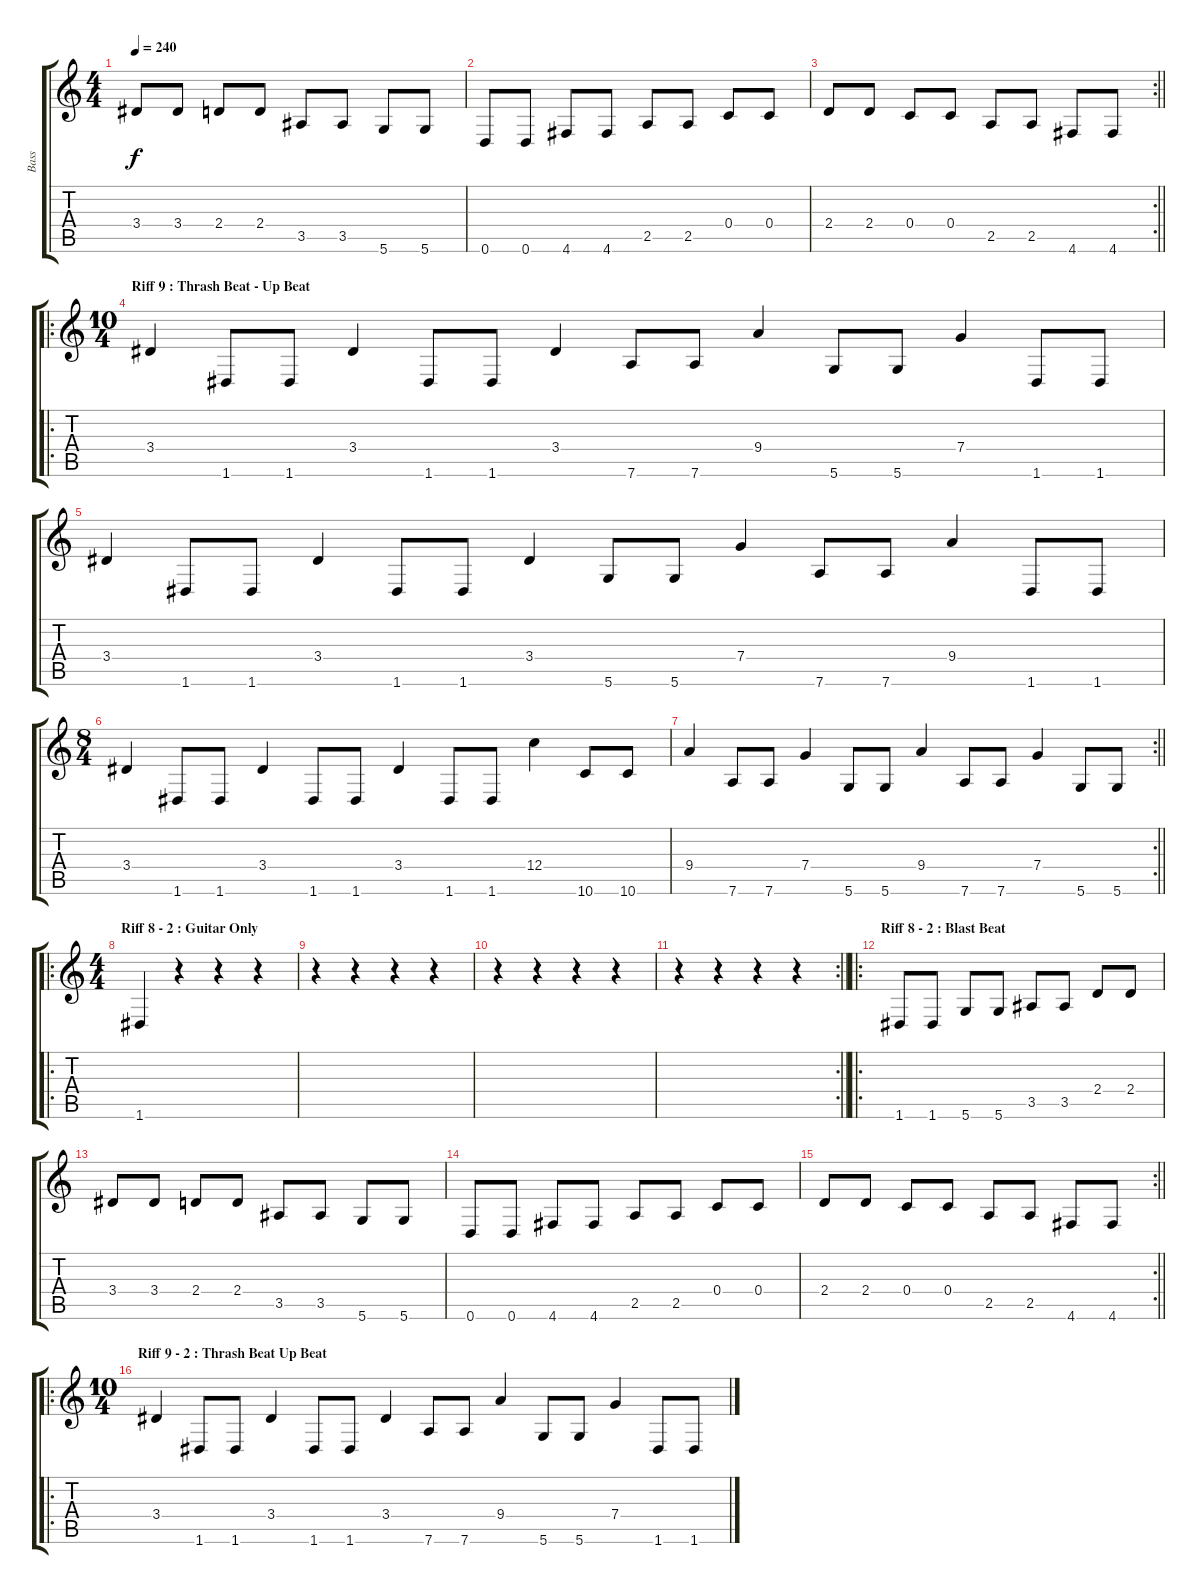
\track ("Bass " "Bass ") {instrument contrabass}
\staff {score tabs}
\tuning (D4 A3 F3 C3 G2 D2) {hide}
\ts (4 4)
\tempo 240
\clef g2
\ks c
3.4.8{dy f} 3.4.8 2.4.8 2.4.8 3.5.8 3.5.8 5.6.8 5.6.8 |
0.6.8 0.6.8 4.6.8 4.6.8 2.5.8 2.5.8 0.4.8 0.4.8 |
\rc 2
\barLineRight lightlight
2.4.8 2.4.8 0.4.8 0.4.8 2.5.8 2.5.8 4.6.8 4.6.8 |
\ro
\ts (10 4)
\section ("" "Riff 9 : Thrash Beat - Up Beat")
3.4.4 1.6.8 1.6.8 3.4.4 1.6.8 1.6.8 3.4.4 7.6.8 7.6.8 9.4.4 5.6.8 5.6.8 7.4.4 1.6.8 1.6.8 |
3.4.4 1.6.8 1.6.8 3.4.4 1.6.8 1.6.8 3.4.4 5.6.8 5.6.8 7.4.4 7.6.8 7.6.8 9.4.4 1.6.8 1.6.8 |
\ts (8 4)
3.4.4 1.6.8 1.6.8 3.4.4 1.6.8 1.6.8 3.4.4 1.6.8 1.6.8 12.4.4 10.6.8 10.6.8 |
\rc 2
\barLineRight lightlight
9.4.4 7.6.8 7.6.8 7.4.4 5.6.8 5.6.8 9.4.4 7.6.8 7.6.8 7.4.4 5.6.8 5.6.8 |
\ro
\ts (4 4)
\section ("" "Riff 8 - 2 : Guitar Only")
1.6.4 r.4 r.4 r.4 |
r.4 r.4 r.4 r.4 |
r.4 r.4 r.4 r.4 |
\rc 2
\barLineRight lightlight
r.4 r.4 r.4 r.4 |
\ro
\section ("" "Riff 8 - 2 : Blast Beat")
1.6.8 1.6.8 5.6.8 5.6.8 3.5.8 3.5.8 2.4.8 2.4.8 |
3.4.8 3.4.8 2.4.8 2.4.8 3.5.8 3.5.8 5.6.8 5.6.8 |
0.6.8 0.6.8 4.6.8 4.6.8 2.5.8 2.5.8 0.4.8 0.4.8 |
\rc 2
\barLineRight lightlight
2.4.8 2.4.8 0.4.8 0.4.8 2.5.8 2.5.8 4.6.8 4.6.8 |
\ro
\ts (10 4)
\section ("" "Riff 9 - 2 : Thrash Beat Up Beat")
3.4.4 1.6.8 1.6.8 3.4.4 1.6.8 1.6.8 3.4.4 7.6.8 7.6.8 9.4.4 5.6.8 5.6.8 7.4.4 1.6.8 1.6.8
